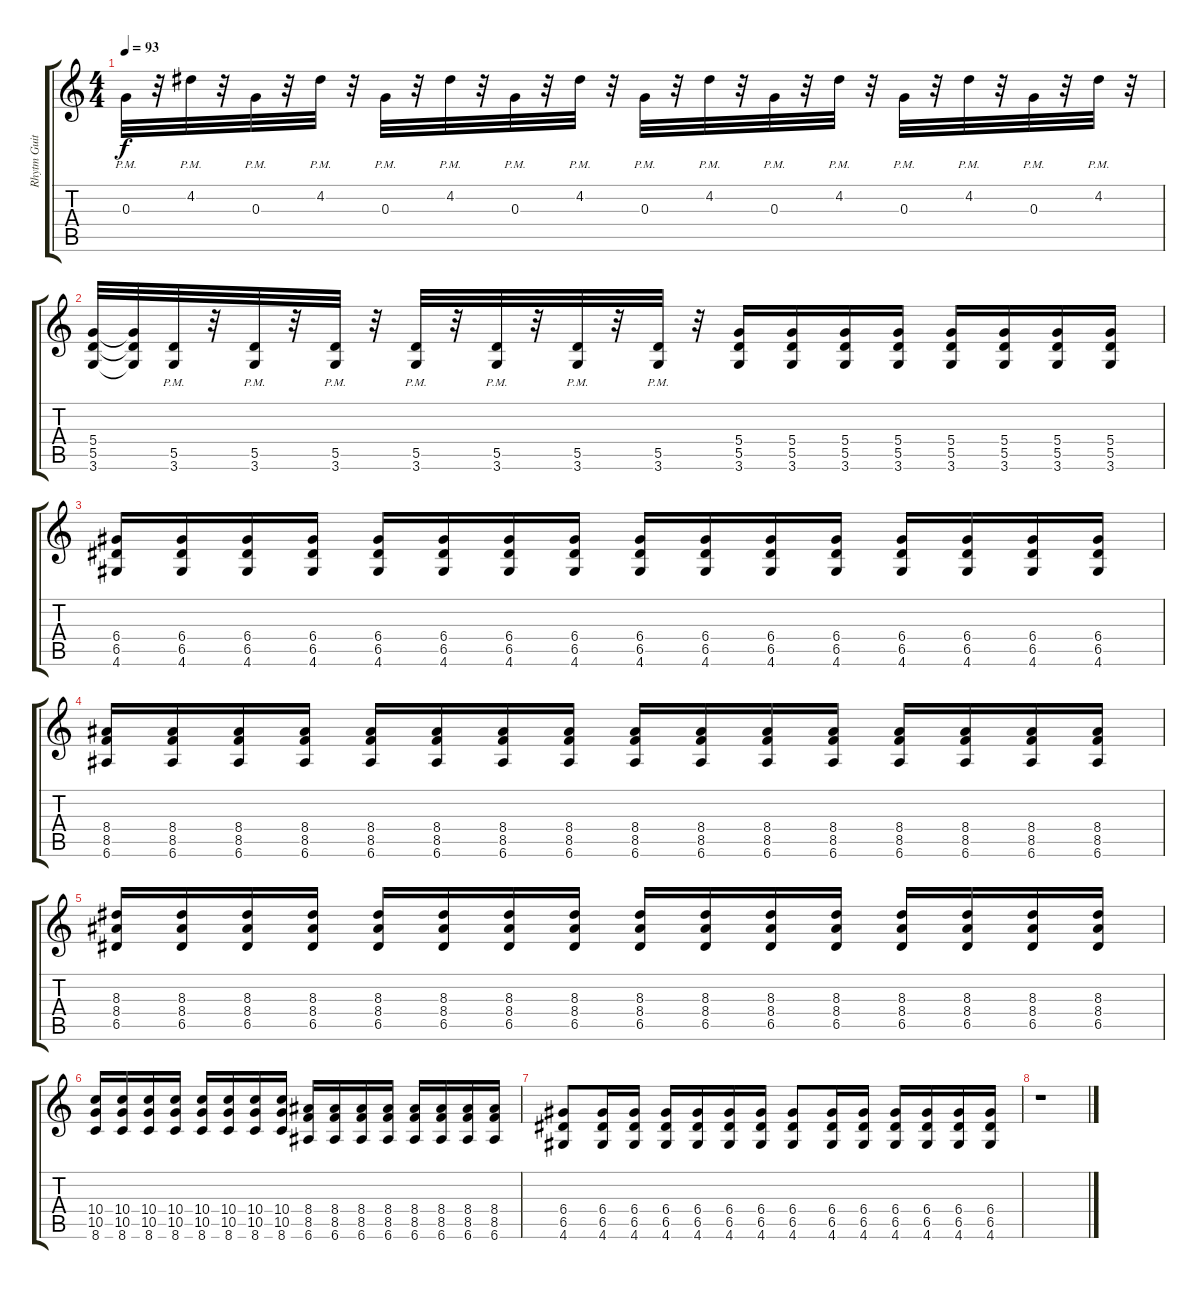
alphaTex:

\track ("Rhytm Guitar" "Rhytm Guit") {instrument distortionguitar}
\staff {score tabs}
\tuning (E4 B3 G3 D3 A2 E2) {hide}
\ts (4 4)
\tempo 93
\clef g2
\ks c
0.3{pm}.32{dy f} r.32 4.2{pm}.32 r.32 0.3{pm}.32 r.32 4.2{pm}.32 r.32 0.3{pm}.32 r.32 4.2{pm}.32 r.32 0.3{pm}.32 r.32 4.2{pm}.32 r.32 0.3{pm}.32 r.32 4.2{pm}.32 r.32 0.3{pm}.32 r.32 4.2{pm}.32 r.32 0.3{pm}.32 r.32 4.2{pm}.32 r.32 0.3{pm}.32 r.32 4.2{pm}.32 r.32 |
(5.4 5.5 3.6).32 (5.4{t} 5.5{t} 3.6{t}).32 (5.5{pm} 3.6{pm}).32 r.32 (5.5{pm} 3.6{pm}).32 r.32 (5.5{pm} 3.6{pm}).32 r.32 (5.5{pm} 3.6{pm}).32 r.32 (5.5{pm} 3.6{pm}).32 r.32 (5.5{pm} 3.6{pm}).32 r.32 (5.5{pm} 3.6{pm}).32 r.32 (5.4 5.5 3.6).16 (5.4 5.5 3.6).16 (5.4 5.5 3.6).16 (5.4 5.5 3.6).16 (5.4 5.5 3.6).16 (5.4 5.5 3.6).16 (5.4 5.5 3.6).16 (5.4 5.5 3.6).16 |
(6.4 6.5 4.6).16 (6.4 6.5 4.6).16 (6.4 6.5 4.6).16 (6.4 6.5 4.6).16 (6.4 6.5 4.6).16 (6.4 6.5 4.6).16 (6.4 6.5 4.6).16 (6.4 6.5 4.6).16 (6.4 6.5 4.6).16 (6.4 6.5 4.6).16 (6.4 6.5 4.6).16 (6.4 6.5 4.6).16 (6.4 6.5 4.6).16 (6.4 6.5 4.6).16 (6.4 6.5 4.6).16 (6.4 6.5 4.6).16 |
(8.4 8.5 6.6).16 (8.4 8.5 6.6).16 (8.4 8.5 6.6).16 (8.4 8.5 6.6).16 (8.4 8.5 6.6).16 (8.4 8.5 6.6).16 (8.4 8.5 6.6).16 (8.4 8.5 6.6).16 (8.4 8.5 6.6).16 (8.4 8.5 6.6).16 (8.4 8.5 6.6).16 (8.4 8.5 6.6).16 (8.4 8.5 6.6).16 (8.4 8.5 6.6).16 (8.4 8.5 6.6).16 (8.4 8.5 6.6).16 |
(8.3 8.4 6.5).16 (8.3 8.4 6.5).16 (8.3 8.4 6.5).16 (8.3 8.4 6.5).16 (8.3 8.4 6.5).16 (8.3 8.4 6.5).16 (8.3 8.4 6.5).16 (8.3 8.4 6.5).16 (8.3 8.4 6.5).16 (8.3 8.4 6.5).16 (8.3 8.4 6.5).16 (8.3 8.4 6.5).16 (8.3 8.4 6.5).16 (8.3 8.4 6.5).16 (8.3 8.4 6.5).16 (8.3 8.4 6.5).16 |
(10.4 10.5 8.6).16 (10.4 10.5 8.6).16 (10.4 10.5 8.6).16 (10.4 10.5 8.6).16 (10.4 10.5 8.6).16 (10.4 10.5 8.6).16 (10.4 10.5 8.6).16 (10.4 10.5 8.6).16 (8.4 8.5 6.6).16 (8.4 8.5 6.6).16 (8.4 8.5 6.6).16 (8.4 8.5 6.6).16 (8.4 8.5 6.6).16 (8.4 8.5 6.6).16 (8.4 8.5 6.6).16 (8.4 8.5 6.6).16 |
(6.4 6.5 4.6).8 (6.4 6.5 4.6).16 (6.4 6.5 4.6).16 (6.4 6.5 4.6).16 (6.4 6.5 4.6).16 (6.4 6.5 4.6).16 (6.4 6.5 4.6).16 (6.4 6.5 4.6).8 (6.4 6.5 4.6).16 (6.4 6.5 4.6).16 (6.4 6.5 4.6).16 (6.4 6.5 4.6).16 (6.4 6.5 4.6).16 (6.4 6.5 4.6).16 |
r.1
